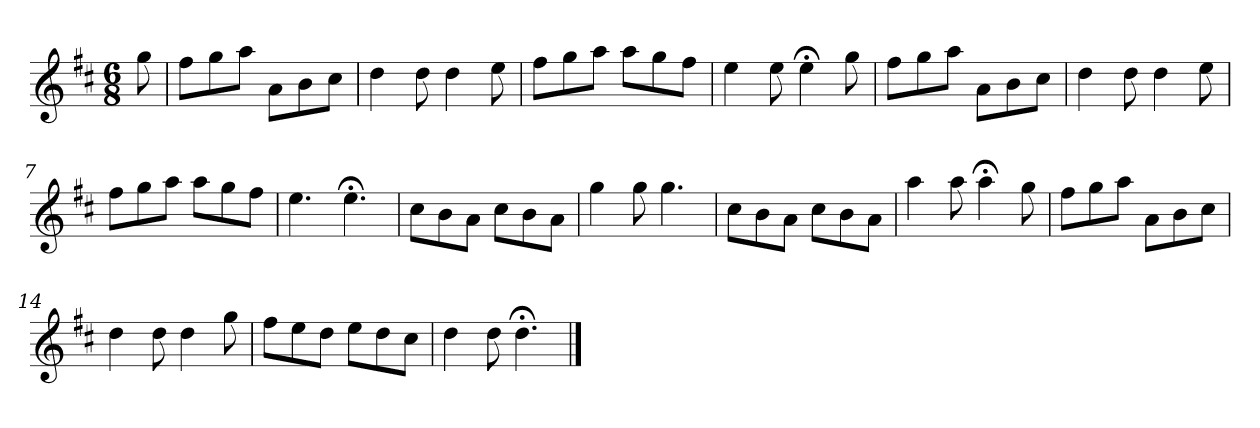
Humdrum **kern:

**kern
*part1
*staff1
*k[f#c#]
*D:
*M6/8
*MM120
=
8gg
=1
8ff#L
8gg
8aaJ
8aL
8b
8cc#J
=2
4dd
8dd
4dd
8ee
=3
8ff#L
8gg
8aaJ
8aaL
8gg
8ff#J
=4
4ee
8ee
4ee;<
8gg
=5
8ff#L
8gg
8aaJ
8aL
8b
8cc#J
=6
4dd
8dd
4dd
8ee
=7
8ff#L
8gg
8aaJ
8aaL
8gg
8ff#J
=8
4.ee
4.ee;<
=9
8cc#L
8b
8aJ
8cc#L
8b
8aJ
=10
4gg
8gg
4.gg
=11
8cc#L
8b
8aJ
8cc#L
8b
8aJ
=12
4aa
8aa
4aa;<
8gg
=13
8ff#L
8gg
8aaJ
8aL
8b
8cc#J
=14
4dd
8dd
4dd
8gg
=15
8ff#L
8ee
8ddJ
8eeL
8dd
8cc#J
=16
4dd
8dd
4.dd;<
==
*-
